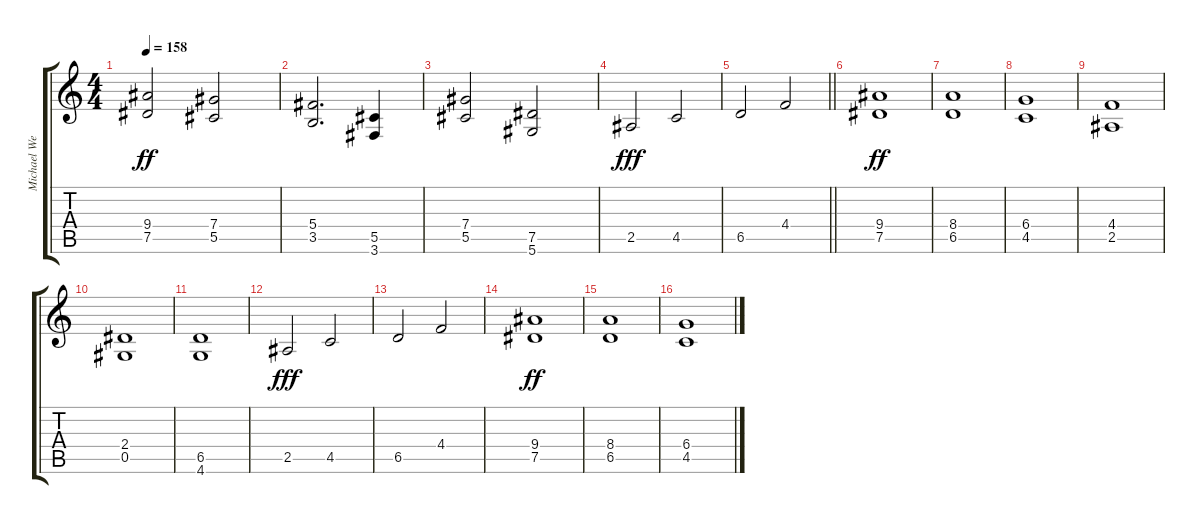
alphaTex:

\track ("Michael Weikath" "Michael We") {instrument distortionguitar}
\staff {score tabs}
\tuning (Eb4 Bb3 Gb3 Db3 Ab2 Eb2) {hide}
\ts (4 4)
\tempo 158
\clef g2
\ks c
(9.4 7.5).2{dy ff} (7.4 5.5).2 |
(5.4 3.5).2{d} (5.5 3.6).4 |
(7.4 5.5).2 (7.5 5.6).2 |
2.5.2{dy fff} 4.5.2 |
\barLineRight lightlight
6.5.2 4.4.2 |
\section ("" "")
(9.4 7.5).1{dy ff} |
(8.4 6.5).1 |
(6.4 4.5).1 |
(4.4 2.5).1 |
(2.4 0.5).1 |
(6.5 4.6).1 |
2.5.2{dy fff} 4.5.2 |
6.5.2 4.4.2 |
(9.4 7.5).1{dy ff} |
(8.4 6.5).1 |
(6.4 4.5).1
